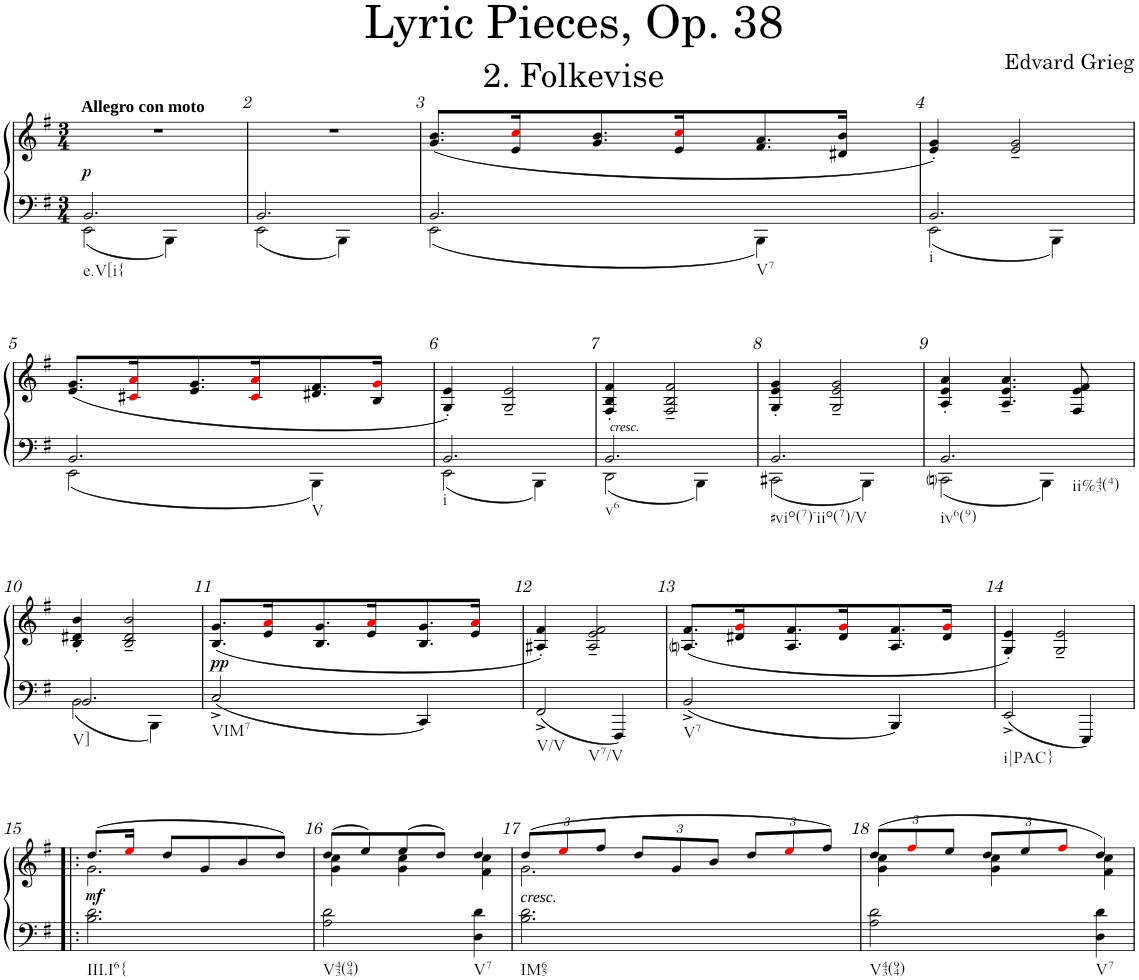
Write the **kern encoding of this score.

**kern	**kern	**dynam
*part1	*part1	*part1
*staff2	*staff1	*staff1/2
*I"Midi_1	*	*
*clefF4	*clefG2	*
*k[f#]	*k[f#]	*
*G:	*G:	*
*M3/4	*M3/4	*
=1	=1	=1
*^	*	*
!	!	!LO:TX:a:B:t=Allegro con moto	!
!LO:TX:b:t=e.V[i{	!	!	!
!	!	!	!LO:DY:a=2
2.BB/	2EE\	2.r	p
.	4BBB\	.	.
=2	=2	=2	=2
2.BB/	2EE\	2.r	.
.	4BBB\	.	.
=3	=3	=3	=3
!LO:TX:b:t=V7	!	!	!
2.BB/	2EE\	(<8.g/ 8.b/L	.
.	.	16e/ 16cci/K	.
.	.	8.g/ 8.b/	.
.	.	16e/ 16cci/K	.
.	4BBB\	8.f#/ 8.a/	.
.	.	16d#X/ 16b/Jk	.
=4	=4	=4	=4
!LO:TX:b:t=i	!	!	!
2.BB/	2EE\	4e/' 4g/')	.
.	.	2e/~ 2g/~	.
.	4BBB\	.	.
!!LO:LB:g=z
=5	=5	=5	=5
!LO:TX:b:t=V	!	!	!
2.BB/	2EE\	(<8.e/ 8.g/L	.
.	.	16c#Xi/ 16ai/K	.
.	.	8.e/ 8.g/	.
.	.	16c#i/ 16ai/K	.
.	4BBB\	8.d#X/ 8.f#/	.
.	.	16B/ 16gi/Jk	.
=6	=6	=6	=6
!LO:TX:b:t=i	!	!	!
2.BB/	2EE\	4G/' 4e/')	.
.	.	2G/~ 2e/~	.
.	4BBB\	.	.
=7	=7	=7	=7
!	!	!LO:TX:b:i:t=cresc.	!
!LO:TX:b:t=v6	!	!	!
2.BB/	2DD\	4F#/' 4B/' 4f#/'	.
.	.	2F#/~ 2B/~ 2f#/~	.
.	4BBB\	.	.
=8	=8	=8	=8
!LO:TX:b:t=#vio(7)-iio(7)/V	!	!	!
2.BB/	2CC#X\	4G/' 4e/' 4g/'	.
.	.	2G/~ 2e/~ 2g/~	.
.	4BBB\	.	.
=9	=9	=9	=9
!LO:TX:b:t=iv6(9)	!	!	!
!LO:TX:b:t=ii%43(4)	!	!	!
2.BB/	2CCnj\	4A/' 4e/' 4a/'	.
.	.	4.A/~ 4.e/~ 4.a/~	.
.	4BBB\	.	.
.	.	8F#/ 8e/ 8f#/	.
!!LO:LB:g=z
=10	=10	=10	=10
!LO:TX:b:t=V]	!	!	!
2.BB/	2BB\	4B/' 4d#X/' 4b/'	.
.	.	2B/~ 2d#/~ 2b/~	.
.	4BBB\	.	.
=11	=11	=11	=11
!LO:TX:b:t=VIM7	!	!	!
!	!	!	!LO:DY:b
*v	*v	*	*
2C^/	(<8.B/ 8.g/L	pp
.	16e/ 16ai/K	.
.	8.B/ 8.g/	.
.	16e/ 16ai/K	.
4CC/	8.B/ 8.g/	.
.	16e/ 16ai/Jk	.
=12	=12	=12
!LO:TX:b:t=V/V	!	!
!LO:TX:b:t=V7/V	!	!
2FF#^/	4A#X/' 4f#/')	.
.	2A#/~ 2e/~ 2f#/~	.
4FFF#/	.	.
=13	=13	=13
!LO:TX:b:t=V7	!	!
2BB^/	(<8.Anj/ 8.f#/L	.
.	16d#X/ 16gi/K	.
.	8.A/ 8.f#/	.
.	16d#/ 16gi/K	.
4BBB/	8.A/ 8.f#/	.
.	16d#/ 16gi/Jk	.
=14	=14	=14
!LO:TX:b:t=i|PAC}	!	!
2EE^/	4G/' 4e/')	.
.	2G/~ 2e/~	.
4EEE/	.	.
!!LO:LB:g=z
=15!|:	=15!|:	=15!|:
*	*^	*
!LO:TX:b:t=III.I6{	!	!	!
!	!	!	!LO:DY:b
2.B\ 2.d\	(>8.dd/L	2.g\	mf
.	16eei/Jk	.	.
.	8dd/L	.	.
.	8g/	.	.
.	8b/	.	.
.	8dd/J)	.	.
=16	=16	=16	=16
!LO:TX:b:t=V43(94)	!	!	!
2A\ 2d\	(>8dd/L	4g\ 4cc\	.
.	8ee/)	.	.
.	(>8ee/	4g\ 4cc\	.
.	8dd/J)	.	.
!LO:TX:b:t=V7	!	!	!
4D\ 4d\	4dd/	4f#\ 4cc\	.
=17	=17	=17	=17
*	*Xbrackettup	*	*
!LO:TX:a:i:t=cresc.	!	!	!
!LO:TX:b:t=IM65	!	!	!
2.B\ 2.d\	(>12dd/L	2.g\	.
.	12eei/	.	.
.	12ff#/J	.	.
.	12dd/L	.	.
.	12g/	.	.
.	12b/J	.	.
.	12dd/L	.	.
.	12eei/	.	.
.	12ff#/J)	.	.
=18	=18	=18	=18
!LO:TX:b:t=V43(94)	!	!	!
2A\ 2d\	(>12dd/L	4g\ 4cc\	.
.	12ff#i/	.	.
.	12ee/J	.	.
.	12dd/L	4g\ 4cc\	.
.	12ee/	.	.
.	12ff#i/J	.	.
!LO:TX:b:t=V7	!	!	!
4D\ 4d\	4dd/)	4f#\ 4cc\	.
*	*v	*v	*
=	=	=
*-	*-	*-
